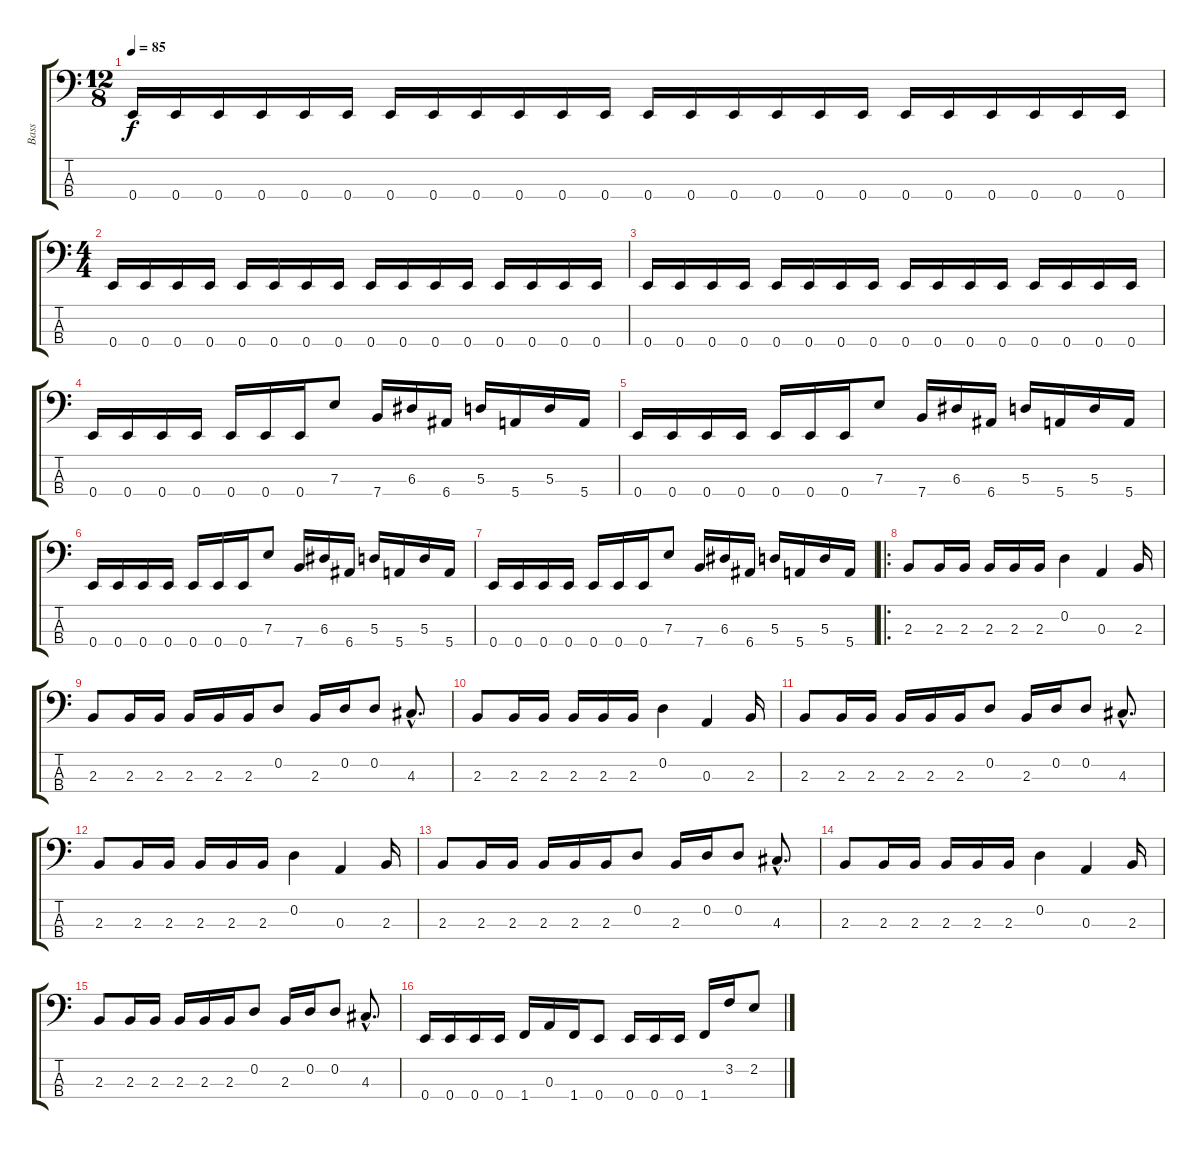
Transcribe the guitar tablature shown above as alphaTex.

\track ("Bass" "Bass") {instrument electricbassfinger}
\staff {score tabs}
\tuning (G2 D2 A1 E1) {hide}
\ts (12 8)
\tempo 85
\clef f4
\ks c
0.4.16{dy f instrument electricbassfinger} 0.4.16 0.4.16 0.4.16 0.4.16 0.4.16 0.4.16 0.4.16 0.4.16 0.4.16 0.4.16 0.4.16 0.4.16 0.4.16 0.4.16 0.4.16 0.4.16 0.4.16 0.4.16 0.4.16 0.4.16 0.4.16 0.4.16 0.4.16 |
\ts (4 4)
0.4.16 0.4.16 0.4.16 0.4.16 0.4.16 0.4.16 0.4.16 0.4.16 0.4.16 0.4.16 0.4.16 0.4.16 0.4.16 0.4.16 0.4.16 0.4.16 |
0.4.16 0.4.16 0.4.16 0.4.16 0.4.16 0.4.16 0.4.16 0.4.16 0.4.16 0.4.16 0.4.16 0.4.16 0.4.16 0.4.16 0.4.16 0.4.16 |
0.4.16 0.4.16 0.4.16 0.4.16 0.4.16 0.4.16 0.4.16 7.3.8 7.4.16 6.3.16 6.4.16 5.3.16 5.4.16 5.3.16 5.4.16 |
0.4.16 0.4.16 0.4.16 0.4.16 0.4.16 0.4.16 0.4.16 7.3.8 7.4.16 6.3.16 6.4.16 5.3.16 5.4.16 5.3.16 5.4.16 |
0.4.16 0.4.16 0.4.16 0.4.16 0.4.16 0.4.16 0.4.16 7.3.8 7.4.16 6.3.16 6.4.16 5.3.16 5.4.16 5.3.16 5.4.16 |
0.4.16 0.4.16 0.4.16 0.4.16 0.4.16 0.4.16 0.4.16 7.3.8 7.4.16 6.3.16 6.4.16 5.3.16 5.4.16 5.3.16 5.4.16 |
\ro
2.3.8 2.3.16 2.3.16 2.3.16 2.3.16 2.3.16 0.2.4 0.3.4 2.3.16 |
2.3.8 2.3.16 2.3.16 2.3.16 2.3.16 2.3.16 0.2.8 2.3.16 0.2.16 0.2.8 4.3{hac}.8{d} |
2.3.8 2.3.16 2.3.16 2.3.16 2.3.16 2.3.16 0.2.4 0.3.4 2.3.16 |
2.3.8 2.3.16 2.3.16 2.3.16 2.3.16 2.3.16 0.2.8 2.3.16 0.2.16 0.2.8 4.3{hac}.8{d} |
2.3.8 2.3.16 2.3.16 2.3.16 2.3.16 2.3.16 0.2.4 0.3.4 2.3.16 |
2.3.8 2.3.16 2.3.16 2.3.16 2.3.16 2.3.16 0.2.8 2.3.16 0.2.16 0.2.8 4.3{hac}.8{d} |
2.3.8 2.3.16 2.3.16 2.3.16 2.3.16 2.3.16 0.2.4 0.3.4 2.3.16 |
2.3.8 2.3.16 2.3.16 2.3.16 2.3.16 2.3.16 0.2.8 2.3.16 0.2.16 0.2.8 4.3{hac}.8{d} |
0.4.16 0.4.16 0.4.16 0.4.16 1.4.16 0.3.16 1.4.16 0.4.8 0.4.16 0.4.16 0.4.16 1.4.16 3.2.16 2.2.8
